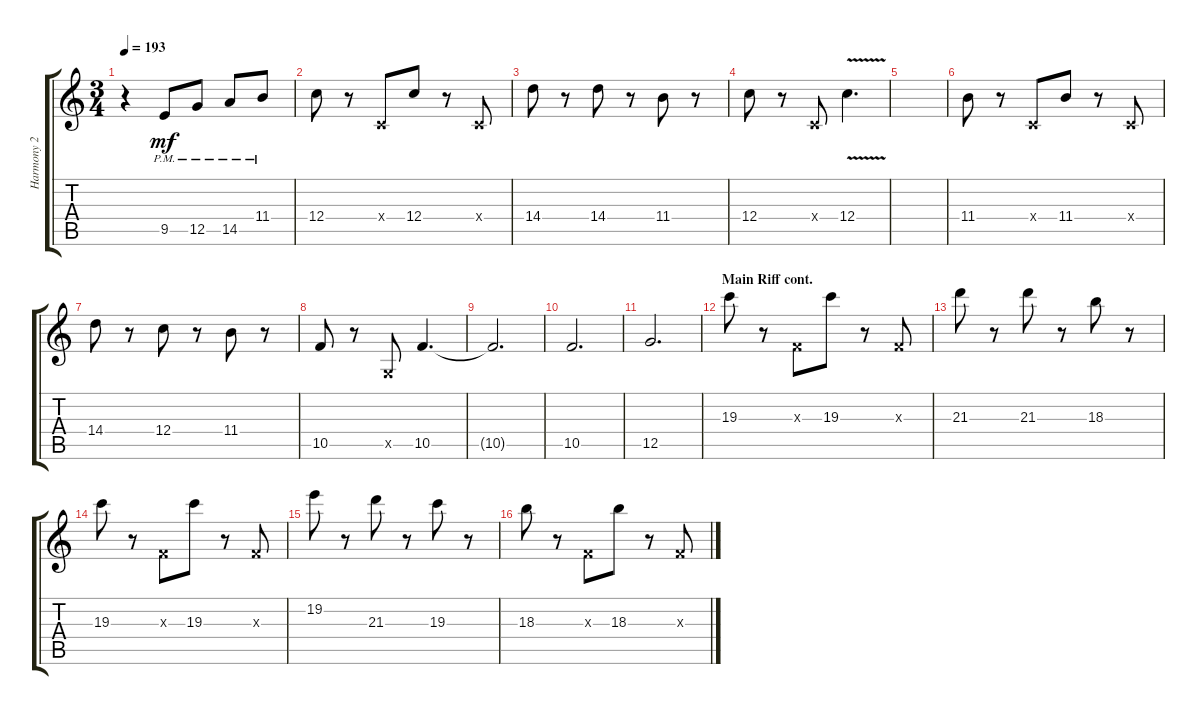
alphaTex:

\track ("Harmony 2" "Harmony 2") {instrument distortionguitar}
\staff {score tabs}
\tuning (D4 A3 F3 C3 G2 C2) {hide}
\ts (3 4)
\tempo 193
\clef g2
\ks c
r.4{dy mf} 9.5{pm}.8 12.5{pm}.8 14.5{pm}.8 11.4{pm}.8 |
12.4.8 r.8 0.4{x}.8 12.4.8 r.8 0.4{x}.8 |
14.4.8 r.8 14.4.8 r.8 11.4.8 r.8 |
12.4.8 r.8 0.4{x}.8 12.4{v}.4{d} |
|
11.4.8 r.8 0.4{x}.8 11.4.8 r.8 0.4{x}.8 |
14.4.8 r.8 12.4.8 r.8 11.4.8 r.8 |
10.5.8 r.8 0.5{x}.8 10.5.4{d} |
10.5{t}.2{d} |
10.5.2{d} |
12.5.2{d} |
\section ("" "Main Riff cont.")
19.3.8 r.8 0.3{x}.8 19.3.8 r.8 0.3{x}.8 |
21.3.8 r.8 21.3.8 r.8 18.3.8 r.8 |
19.3.8 r.8 0.3{x}.8 19.3.8 r.8 0.3{x}.8 |
19.2.8 r.8 21.3.8 r.8 19.3.8 r.8 |
18.3.8 r.8 0.3{x}.8 18.3.8 r.8 0.3{x}.8
